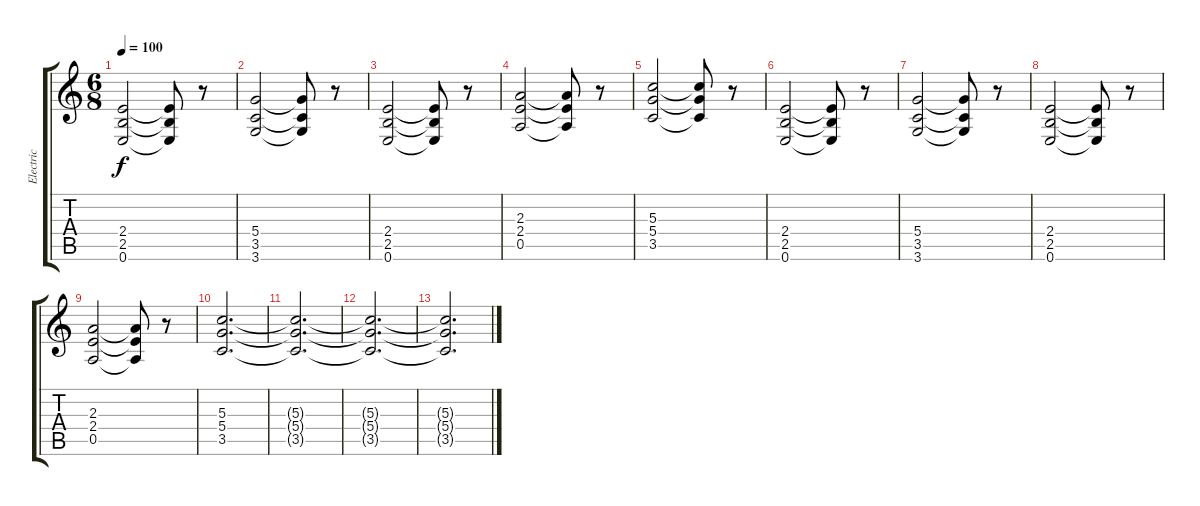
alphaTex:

\track ("Electric" "Electric") {instrument overdrivenguitar}
\staff {score tabs}
\tuning (E4 B3 G3 D3 A2 E2) {hide}
\ts (6 8)
\tempo 100
\clef g2
\ks c
(2.4 2.5 0.6).2{dy f} (2.4{t} 2.5{t} 0.6{t}).8 r.8 |
(5.4 3.5 3.6).2 (5.4{t} 3.5{t} 3.6{t}).8 r.8 |
(2.4 2.5 0.6).2 (2.4{t} 2.5{t} 0.6{t}).8 r.8 |
(2.3 2.4 0.5).2 (2.3{t} 2.4{t} 0.5{t}).8 r.8 |
(5.3 5.4 3.5).2 (5.3{t} 5.4{t} 3.5{t}).8 r.8 |
(2.4 2.5 0.6).2 (2.4{t} 2.5{t} 0.6{t}).8 r.8 |
(5.4 3.5 3.6).2 (5.4{t} 3.5{t} 3.6{t}).8 r.8 |
(2.4 2.5 0.6).2 (2.4{t} 2.5{t} 0.6{t}).8 r.8 |
(2.3 2.4 0.5).2 (2.3{t} 2.4{t} 0.5{t}).8 r.8 |
(5.3 5.4 3.5).2{d} |
(5.3{t} 5.4{t} 3.5{t}).2{d} |
(5.3{t} 5.4{t} 3.5{t}).2{d} |
(5.3{t} 5.4{t} 3.5{t}).2{d}
